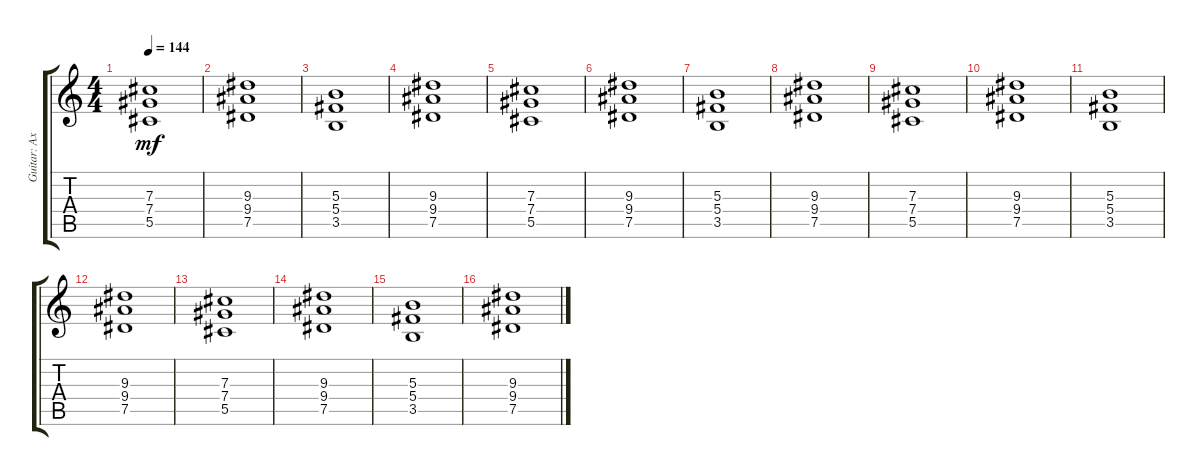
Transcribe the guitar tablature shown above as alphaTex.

\track ("Guitar: Axel" "Guitar: Ax") {instrument acousticguitarsteel}
\staff {score tabs}
\tuning (Eb4 Bb3 Gb3 Db3 Ab2 Eb2) {hide}
\ts (4 4)
\tempo 144
\clef g2
\ks c
(7.3 7.4 5.5).1{dy mf} |
(9.3 9.4 7.5).1 |
(5.3 5.4 3.5).1 |
(9.3 9.4 7.5).1 |
(7.3 7.4 5.5).1 |
(9.3 9.4 7.5).1 |
(5.3 5.4 3.5).1 |
(9.3 9.4 7.5).1 |
(7.3 7.4 5.5).1 |
(9.3 9.4 7.5).1 |
(5.3 5.4 3.5).1 |
(9.3 9.4 7.5).1 |
(7.3 7.4 5.5).1 |
(9.3 9.4 7.5).1 |
(5.3 5.4 3.5).1 |
(9.3 9.4 7.5).1
